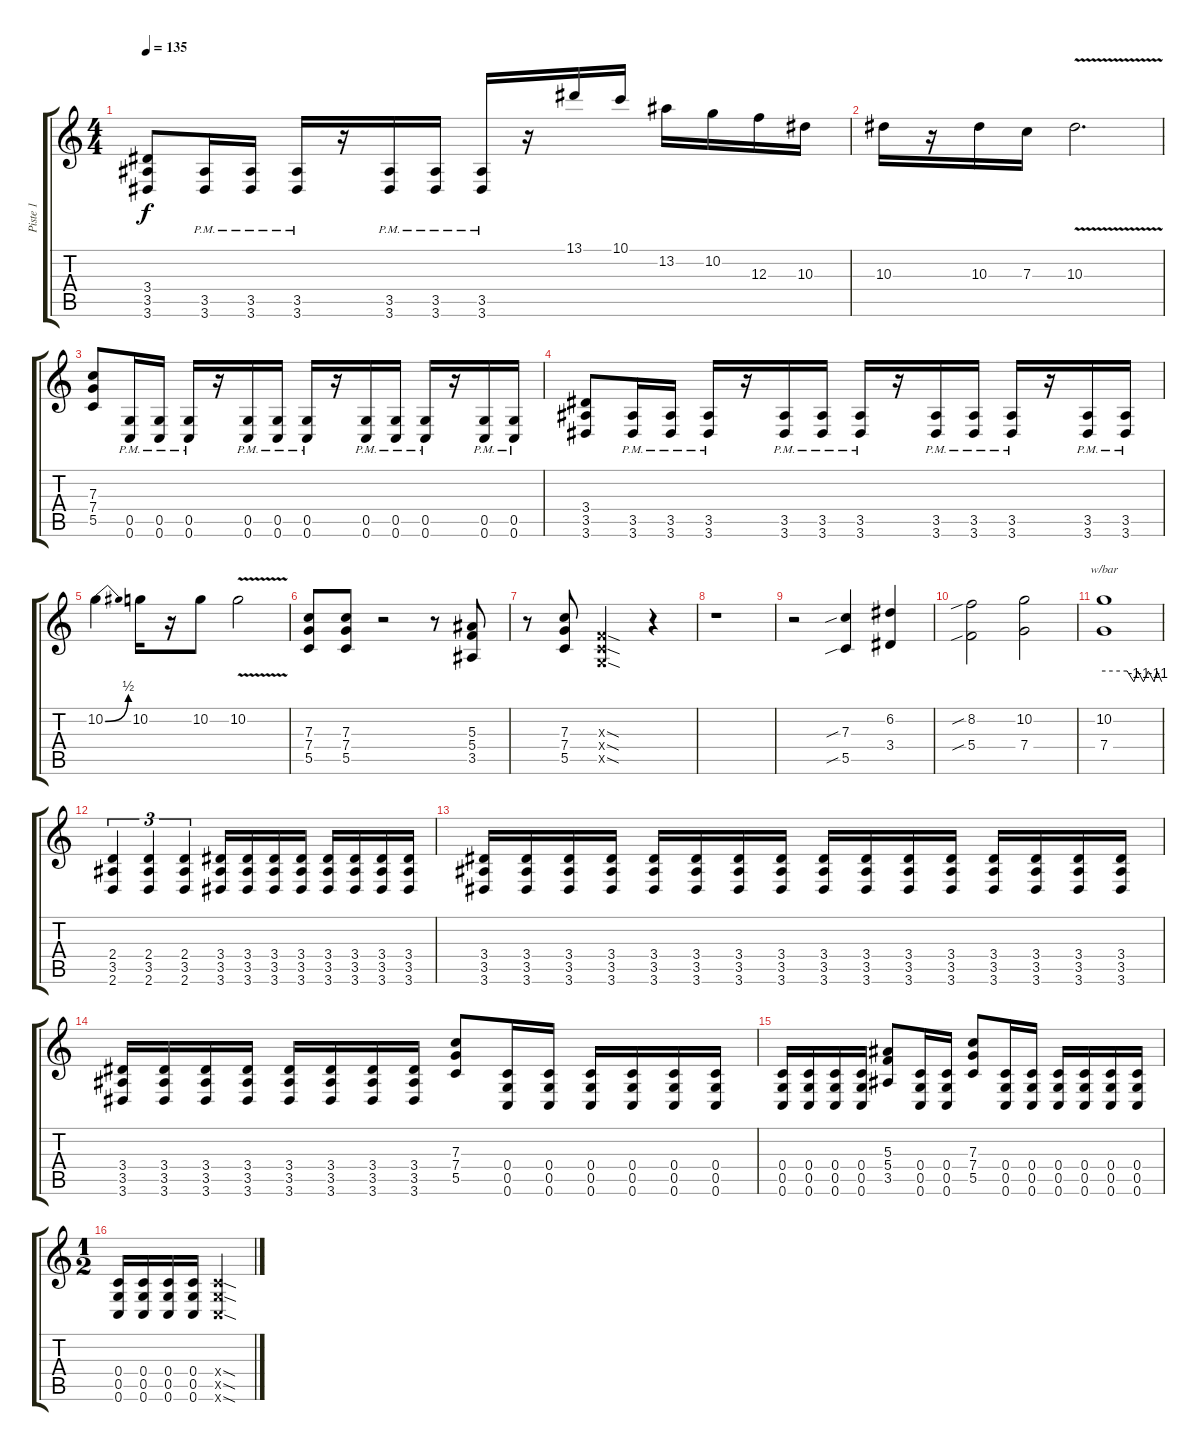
\track ("Piste 1" "Piste 1") {instrument overdrivenguitar}
\staff {score tabs}
\tuning (D4 A3 F3 C3 G2 C2) {hide}
\ts (4 4)
\tempo 135
\clef g2
\ks c
(3.4 3.5 3.6).8{dy f} (3.5{pm} 3.6{pm}).16 (3.5{pm} 3.6{pm}).16 (3.5{pm} 3.6{pm}).16 r.16 (3.5{pm} 3.6{pm}).16 (3.5{pm} 3.6{pm}).16 (3.5{pm} 3.6{pm}).16 r.16 13.1.16 10.1.16 13.2.16 10.2.16 12.3.16 10.3.16 |
10.3.16 r.16 10.3.16 7.3.16 10.3{v}.2{d} |
(7.3 7.4 5.5).8 (0.5{pm} 0.6{pm}).16 (0.5{pm} 0.6{pm}).16 (0.5{pm} 0.6{pm}).16 r.16 (0.5{pm} 0.6{pm}).16 (0.5{pm} 0.6{pm}).16 (0.5{pm} 0.6{pm}).16 r.16 (0.5{pm} 0.6{pm}).16 (0.5{pm} 0.6{pm}).16 (0.5{pm} 0.6{pm}).16 r.16 (0.5{pm} 0.6{pm}).16 (0.5{pm} 0.6{pm}).16 |
(3.4 3.5 3.6).8 (3.5{pm} 3.6{pm}).16 (3.5{pm} 3.6{pm}).16 (3.5{pm} 3.6{pm}).16 r.16 (3.5{pm} 3.6{pm}).16 (3.5{pm} 3.6{pm}).16 (3.5{pm} 3.6{pm}).16 r.16 (3.5{pm} 3.6{pm}).16 (3.5{pm} 3.6{pm}).16 (3.5{pm} 3.6{pm}).16 r.16 (3.5{pm} 3.6{pm}).16 (3.5{pm} 3.6{pm}).16 |
10.2{be (bend 0 0 60 2)}.4 10.2.16 r.16 10.2.8 10.2{v}.2 |
(7.3 7.4 5.5).8 (7.3 7.4 5.5).8 r.2 r.8 (5.3 5.4 3.5).8 |
r.8 (7.3 7.4 5.5).8 (0.3{sod x} 0.4{sod x} 0.5{sod x}).2 r.4 |
r.1 |
r.2 (7.3{sib} 5.5{sib}).4 (6.2 3.4).4 |
(8.2{sib} 5.4{sib}).2 (10.2 7.4).2 |
(10.2 7.4).1{tbe (custom default 0 0 24 0 31 -4 35 0 41 -4 46 0 52 -4 55 0 60 -4)} |
(2.4 3.5 2.6).4{tu (3 2)} (2.4 3.5 2.6).4{tu (3 2)} (2.4 3.5 2.6).4{tu (3 2)} (3.4 3.5 3.6).16 (3.4 3.5 3.6).16 (3.4 3.5 3.6).16 (3.4 3.5 3.6).16 (3.4 3.5 3.6).16 (3.4 3.5 3.6).16 (3.4 3.5 3.6).16 (3.4 3.5 3.6).16 |
(3.4 3.5 3.6).16 (3.4 3.5 3.6).16 (3.4 3.5 3.6).16 (3.4 3.5 3.6).16 (3.4 3.5 3.6).16 (3.4 3.5 3.6).16 (3.4 3.5 3.6).16 (3.4 3.5 3.6).16 (3.4 3.5 3.6).16 (3.4 3.5 3.6).16 (3.4 3.5 3.6).16 (3.4 3.5 3.6).16 (3.4 3.5 3.6).16 (3.4 3.5 3.6).16 (3.4 3.5 3.6).16 (3.4 3.5 3.6).16 |
(3.4 3.5 3.6).16 (3.4 3.5 3.6).16 (3.4 3.5 3.6).16 (3.4 3.5 3.6).16 (3.4 3.5 3.6).16 (3.4 3.5 3.6).16 (3.4 3.5 3.6).16 (3.4 3.5 3.6).16 (7.3 7.4 5.5).8 (0.4 0.5 0.6).16 (0.4 0.5 0.6).16 (0.4 0.5 0.6).16 (0.4 0.5 0.6).16 (0.4 0.5 0.6).16 (0.4 0.5 0.6).16 |
(0.4 0.5 0.6).16 (0.4 0.5 0.6).16 (0.4 0.5 0.6).16 (0.4 0.5 0.6).16 (5.3 5.4 3.5).8 (0.4 0.5 0.6).16 (0.4 0.5 0.6).16 (7.3 7.4 5.5).8 (0.4 0.5 0.6).16 (0.4 0.5 0.6).16 (0.4 0.5 0.6).16 (0.4 0.5 0.6).16 (0.4 0.5 0.6).16 (0.4 0.5 0.6).16 |
\ts (1 2)
(0.4 0.5 0.6).16 (0.4 0.5 0.6).16 (0.4 0.5 0.6).16 (0.4 0.5 0.6).16 (0.4{sod x} 0.5{sod x} 0.6{sod x}).4
